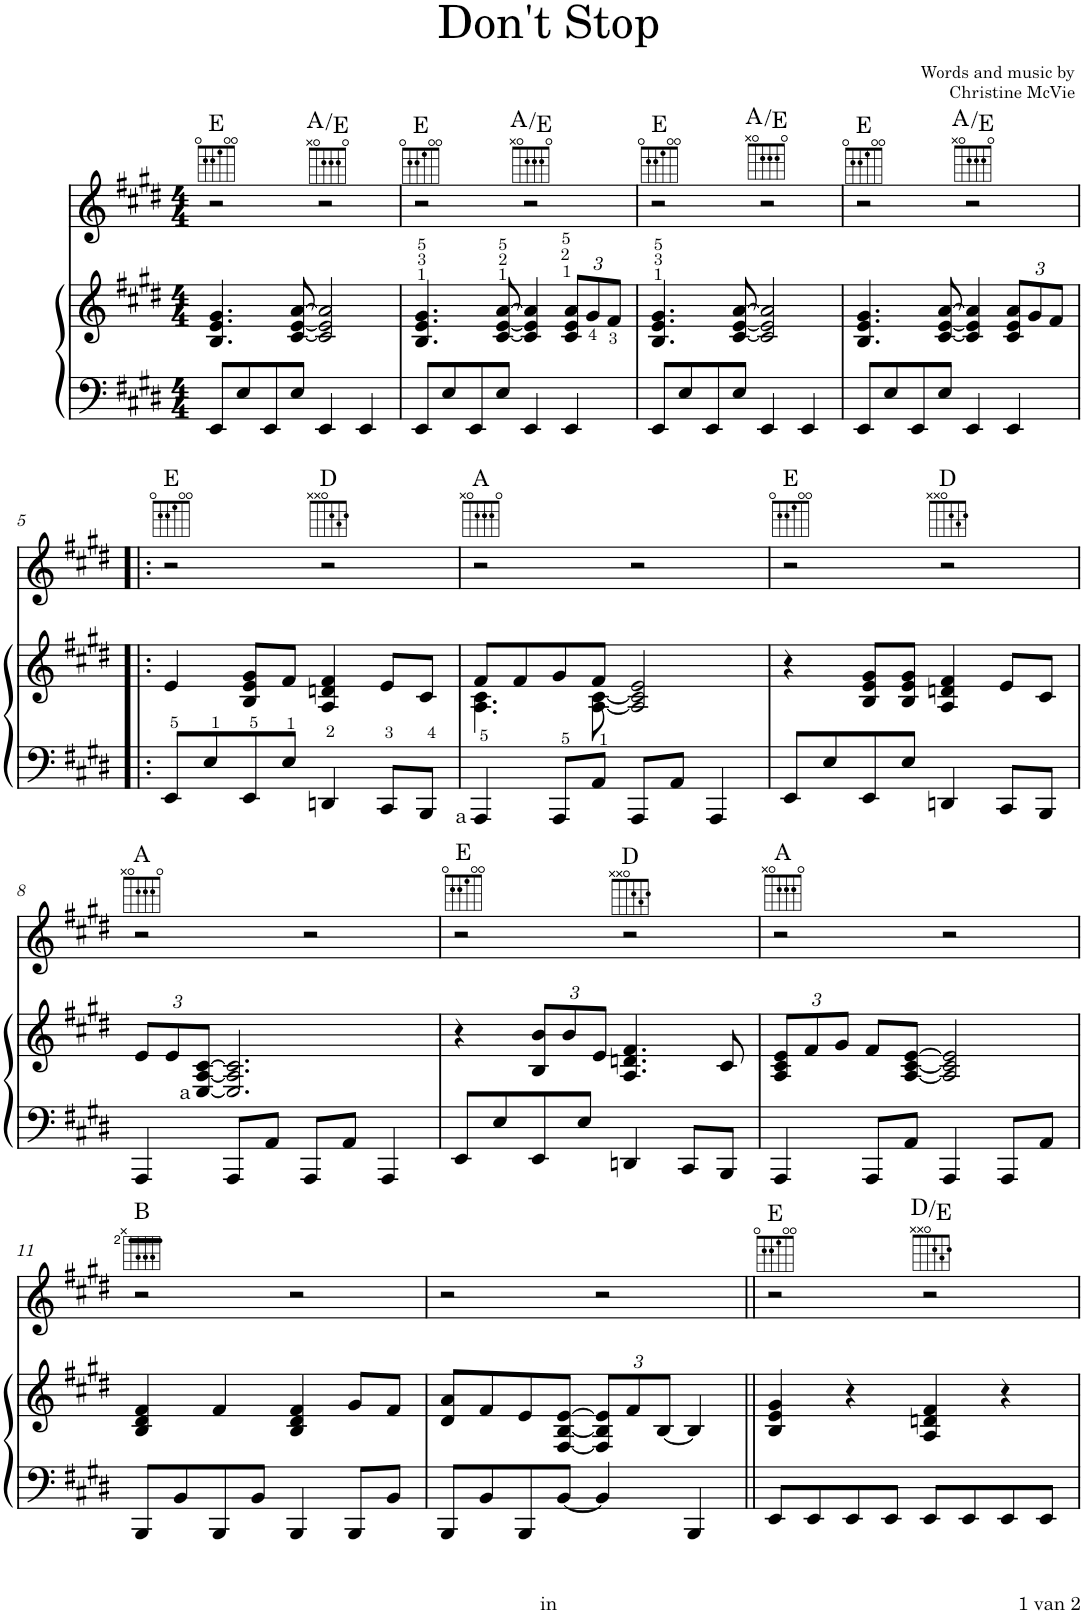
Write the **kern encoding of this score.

**kern	**kern	**kern	**harte
*part2	*part2	*part1	*part1
*staff3	*staff2	*staff1	*
*I"Piano	*	*I"Voice	*
*I'Pno	*	*	*
*clefF4	*clefG2	*clefG2	*
*k[f#c#g#d#]	*k[f#c#g#d#]	*k[f#c#g#d#]	*
*M4/4	*M4/4	*M4/4	*
=1	=1	=1	=1
8EE/L	4.B/ 4.e/ 4.g#/	2r	E:maj
8E/	.	.	.
8EE/	.	.	.
8E/J	[8c#/ [8e/ [8a/	.	.
4EE/	2c#/] 2e/] 2a/]	2r	A:maj/5
4EE/	.	.	.
=2	=2	=2	=2
8EE/L	4.B/ 4.e/ 4.g#/	2r	E:maj
8E/	.	.	.
8EE/	.	.	.
8E/J	[8c#/ [8e/ [8a/	.	.
4EE/	4c#/] 4e/] 4a/]	2r	A:maj/5
*	*Xbrackettup	*	*
4EE/	12c#/ 12e/ 12a/L	.	.
.	12g#/	.	.
.	12f#/J	.	.
=3	=3	=3	=3
8EE/L	4.B/ 4.e/ 4.g#/	2r	E:maj
8E/	.	.	.
8EE/	.	.	.
8E/J	[8c#/ [8e/ [8a/	.	.
4EE/	2c#/] 2e/] 2a/]	2r	A:maj/5
4EE/	.	.	.
=4	=4	=4	=4
8EE/L	4.B/ 4.e/ 4.g#/	2r	E:maj
8E/	.	.	.
8EE/	.	.	.
8E/J	[8c#/ [8e/ [8a/	.	.
4EE/	4c#/] 4e/] 4a/]	2r	A:maj/5
4EE/	12c#/ 12e/ 12a/L	.	.
.	12g#/	.	.
.	12f#/J	.	.
!!LO:LB:g=z
=5!|:	=5!|:	=5!|:	=5!|:
8EE/L	4e/	2r	E:maj
8E/	.	.	.
8EE/	8B/ 8e/ 8g#/L	.	.
8E/J	8f#/J	.	.
4DDn/	4A/ 4dn/ 4f#/	2r	D:maj
8CC#/L	8e/L	.	.
8BBB/J	8c#/J	.	.
=6	=6	=6	=6
*	*^	*	*
!LO:TX:b:t=a	!	!	!	!
4AAA/	8f#/L	4.A\ 4.c#\	2r	A:maj
.	8f#/	.	.	.
8AAA/L	8g#/	.	.	.
8AA/J	8f#/J	[8A\ [8c#\	.	.
8AAA/L	2A/] 2c#/] 2e/	2ryy	2r	.
8AA/J	.	.	.	.
4AAA/	.	.	.	.
*	*v	*v	*	*
=7	=7	=7	=7
8EE/L	4r	2r	E:maj
8E/	.	.	.
8EE/	8B/ 8e/ 8g#/L	.	.
8E/J	8B/ 8e/ 8g#/J	.	.
4DDn/	4A/ 4dn/ 4f#/	2r	D:maj
8CC#/L	8e/L	.	.
8BBB/J	8c#/J	.	.
!!LO:LB:g=z
=8	=8	=8	=8
4AAA/	12e/L	2r	A:maj
.	12e/	.	.
!	!LO:TX:b:t=a	!	!
.	[12E/ [12A/ [12c#/J	.	.
8AAA/L	2.E/] 2.A/] 2.c#/]	.	.
8AA/J	.	.	.
8AAA/L	.	2r	.
8AA/J	.	.	.
4AAA/	.	.	.
=9	=9	=9	=9
8EE/L	4r	2r	E:maj
8E/	.	.	.
8EE/	12B/ 12b/L	.	.
.	12b/	.	.
8E/J	.	.	.
.	12e/J	.	.
4DDn/	4.A/ 4.dn/ 4.f#/	2r	D:maj
8CC#/L	.	.	.
8BBB/J	8c#/	.	.
=10	=10	=10	=10
4AAA/	12A/ 12c#/ 12e/L	2r	A:maj
.	12f#/	.	.
.	12g#/J	.	.
8AAA/L	8f#/L	.	.
8AA/J	[8A/ [8c#/ [8e/J	.	.
4AAA/	2A/] 2c#/] 2e/]	2r	.
8AAA/L	.	.	.
8AA/J	.	.	.
!!LO:LB:g=z
=11	=11	=11	=11
8BBB/L	4B/ 4d#/ 4f#/	2r	B:maj
8BB/	.	.	.
8BBB/	4f#/	.	.
8BB/J	.	.	.
4BBB/	4B/ 4d#/ 4f#/	2r	.
8BBB/L	8g#/L	.	.
8BB/J	8f#/J	.	.
=12	=12	=12	=12
8BBB/L	8d#/ 8a/L	2r	.
8BB/	8f#/	.	.
8BBB/	8e/	.	.
[8BB/J	[8F#/ [8B/ [8e/J	.	.
4BB/]	12F#/] 12B/] 12e/]L	2r	.
.	12f#/	.	.
.	[12B/J	.	.
4BBB/	4B/]	.	.
=13||	=13||	=13||	=13||
8EE/L	4B/ 4e/ 4g#/	2r	E:maj
8EE/	.	.	.
8EE/	4r	.	.
8EE/J	.	.	.
8EE/L	4A/ 4dn/ 4f#/	2r	D:maj/2
8EE/	.	.	.
8EE/	4r	.	.
8EE/J	.	.	.
=	=	=	=
*-	*-	*-	*-
